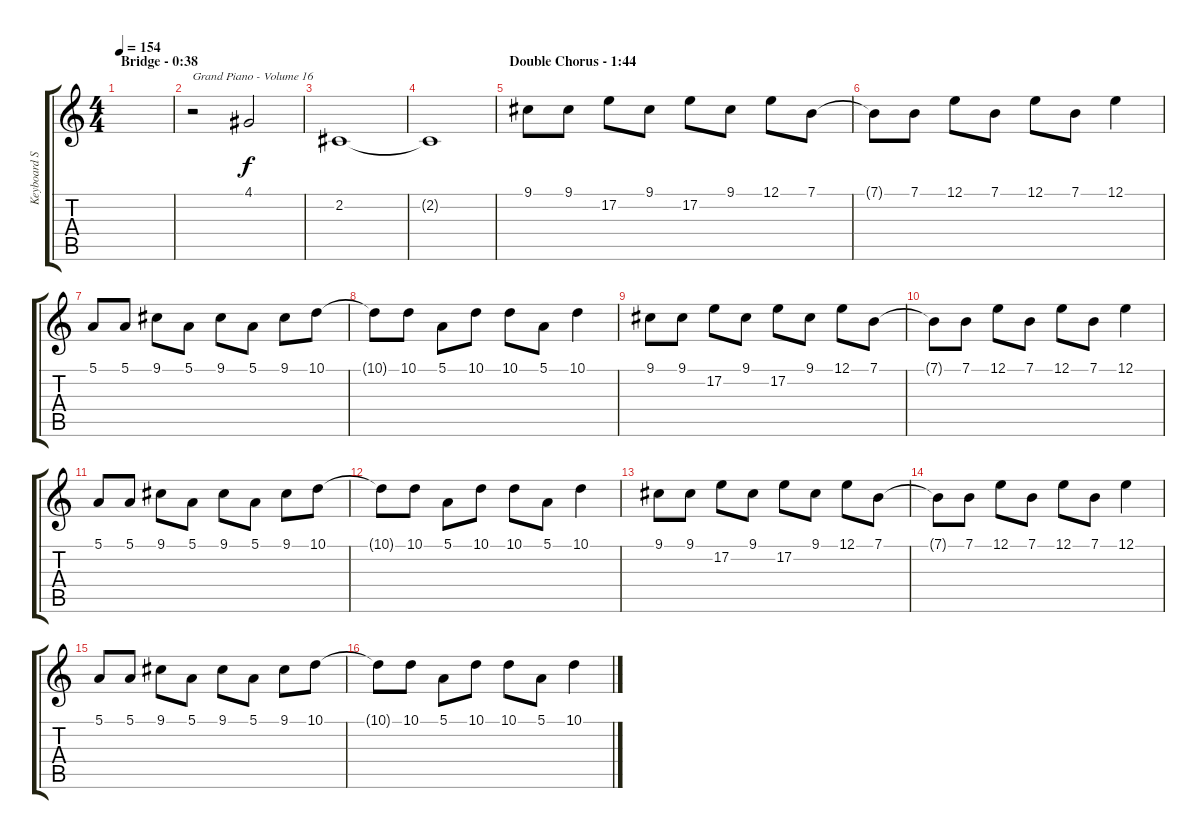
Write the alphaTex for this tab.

\track ("Keyboard Str" "Keyboard S") {instrument synthstrings1}
\staff {score tabs}
\tuning (E4 B3 G3 D3 A2 E2) {hide}
\ts (4 4)
\section ("" "Bridge - 0:38")
\tempo 154
\clef g2
\ks c
|
r.2{txt "Grand Piano - Volume 16" volume 16 instrument acousticgrandpiano} 4.1.2 |
2.2.1 |
2.2{t}.1 |
\section ("" "Double Chorus - 1:44")
9.1.8 9.1.8 17.2.8 9.1.8 17.2.8 9.1.8 12.1.8 7.1.8 |
7.1{t}.8 7.1.8 12.1.8 7.1.8 12.1.8 7.1.8 12.1.4 |
5.1.8 5.1.8 9.1.8 5.1.8 9.1.8 5.1.8 9.1.8 10.1.8 |
10.1{t}.8 10.1.8 5.1.8 10.1.8 10.1.8 5.1.8 10.1.4 |
9.1.8 9.1.8 17.2.8 9.1.8 17.2.8 9.1.8 12.1.8 7.1.8 |
7.1{t}.8 7.1.8 12.1.8 7.1.8 12.1.8 7.1.8 12.1.4 |
5.1.8 5.1.8 9.1.8 5.1.8 9.1.8 5.1.8 9.1.8 10.1.8 |
10.1{t}.8 10.1.8 5.1.8 10.1.8 10.1.8 5.1.8 10.1.4 |
9.1.8 9.1.8 17.2.8 9.1.8 17.2.8 9.1.8 12.1.8 7.1.8 |
7.1{t}.8 7.1.8 12.1.8 7.1.8 12.1.8 7.1.8 12.1.4 |
5.1.8 5.1.8 9.1.8 5.1.8 9.1.8 5.1.8 9.1.8 10.1.8 |
10.1{t}.8 10.1.8 5.1.8 10.1.8 10.1.8 5.1.8 10.1.4
